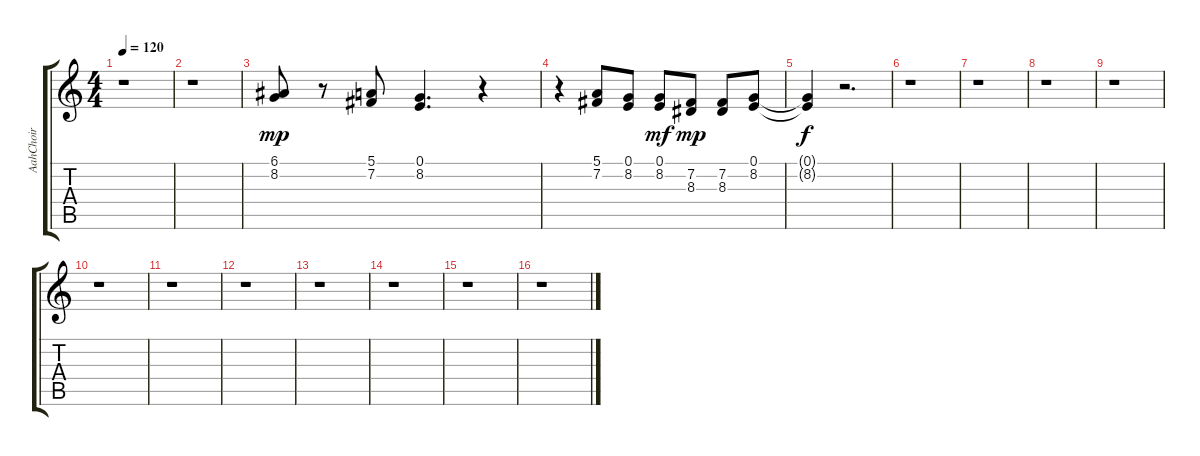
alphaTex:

\track ("AahChoir" "AahChoir") {instrument choiraahs}
\staff {score tabs}
\tuning (E4 B3 G3 D3 A2 E2) {hide}
\ts (4 4)
\tempo 120
\clef g2
\ks c
r.1{dy f} |
r.1 |
(6.1 8.2).8{dy mp} r.8 (5.1 7.2).8 (0.1 8.2).4{d} r.4 |
r.4 (5.1 7.2).8 (0.1 8.2).8 (0.1 8.2).8{dy mf} (7.2 8.3).8{dy mp} (7.2 8.3).8 (0.1 8.2).8 |
(0.1{t} 8.2{t}).4{dy f} r.2{d} |
r.1 |
r.1 |
r.1 |
r.1 |
r.1 |
r.1 |
r.1 |
r.1 |
r.1 |
r.1 |
r.1
